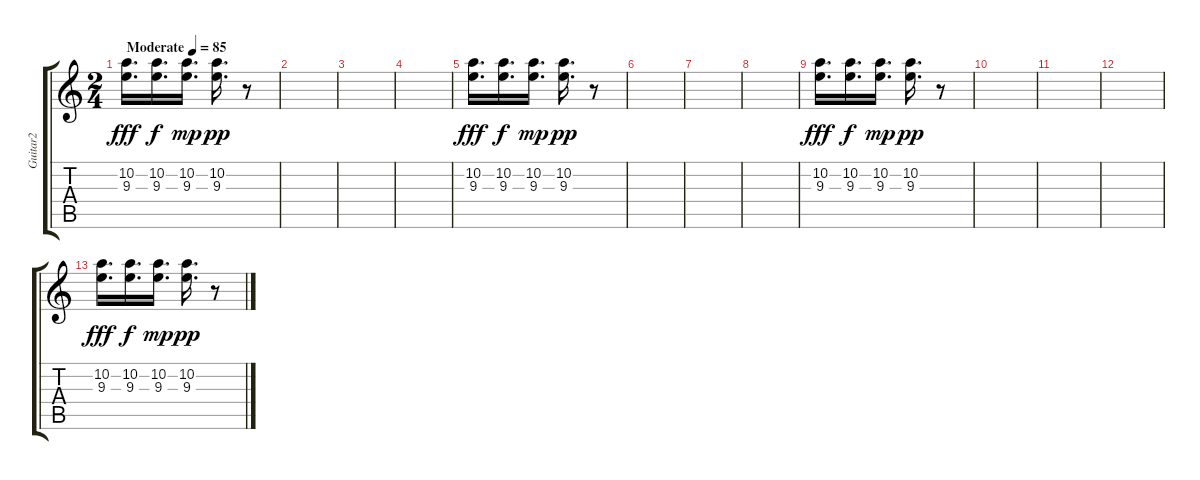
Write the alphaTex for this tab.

\track ("Guitar2" "Guitar2") {instrument distortionguitar}
\staff {score tabs}
\tuning (E4 B3 G3 D3 A2 E2) {hide}
\ts (2 4)
\tempo (85 "Moderate")
\clef g2
\ks c
(10.2 9.3).16{d dy fff instrument distortionguitar} (10.2 9.3).16{d dy f} (10.2 9.3).16{d dy mp} (10.2 9.3).16{d dy pp} r.8 |
|
|
|
(10.2 9.3).16{d dy fff} (10.2 9.3).16{d dy f} (10.2 9.3).16{d dy mp} (10.2 9.3).16{d dy pp} r.8 |
|
|
|
(10.2 9.3).16{d dy fff} (10.2 9.3).16{d dy f} (10.2 9.3).16{d dy mp} (10.2 9.3).16{d dy pp} r.8 |
|
|
|
(10.2 9.3).16{d dy fff} (10.2 9.3).16{d dy f} (10.2 9.3).16{d dy mp} (10.2 9.3).16{d dy pp} r.8
